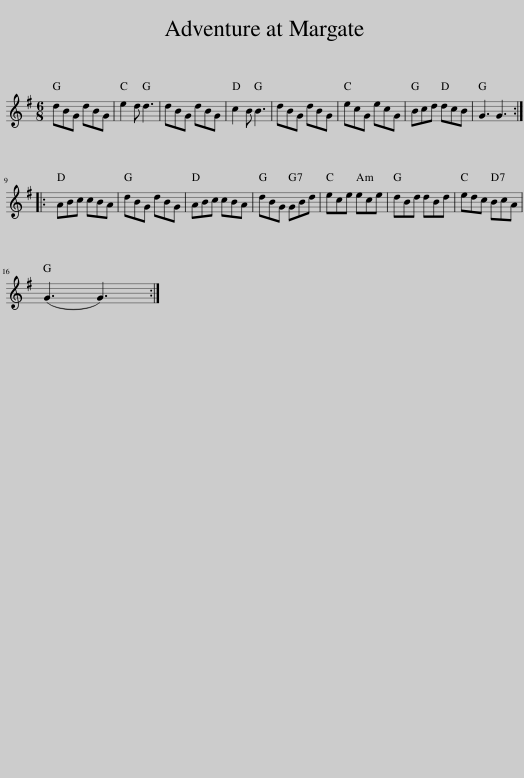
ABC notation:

X:1
L:1/8
M:6/8
I:linebreak $
K:G
V:1 treble
V:1
 dBG dBG | e2 d d3 | dBG dBG | c2 B B3 | dBG dBG | %5
 ecG ecG | Bcd dcB | G3 G3 ::$ ABc cBA | dBG dBG | %10
 ABc cBA | dBG GBd | ece ece | dBd dBd | edc BcA |$ %15
 (G3 G3) :| %16
